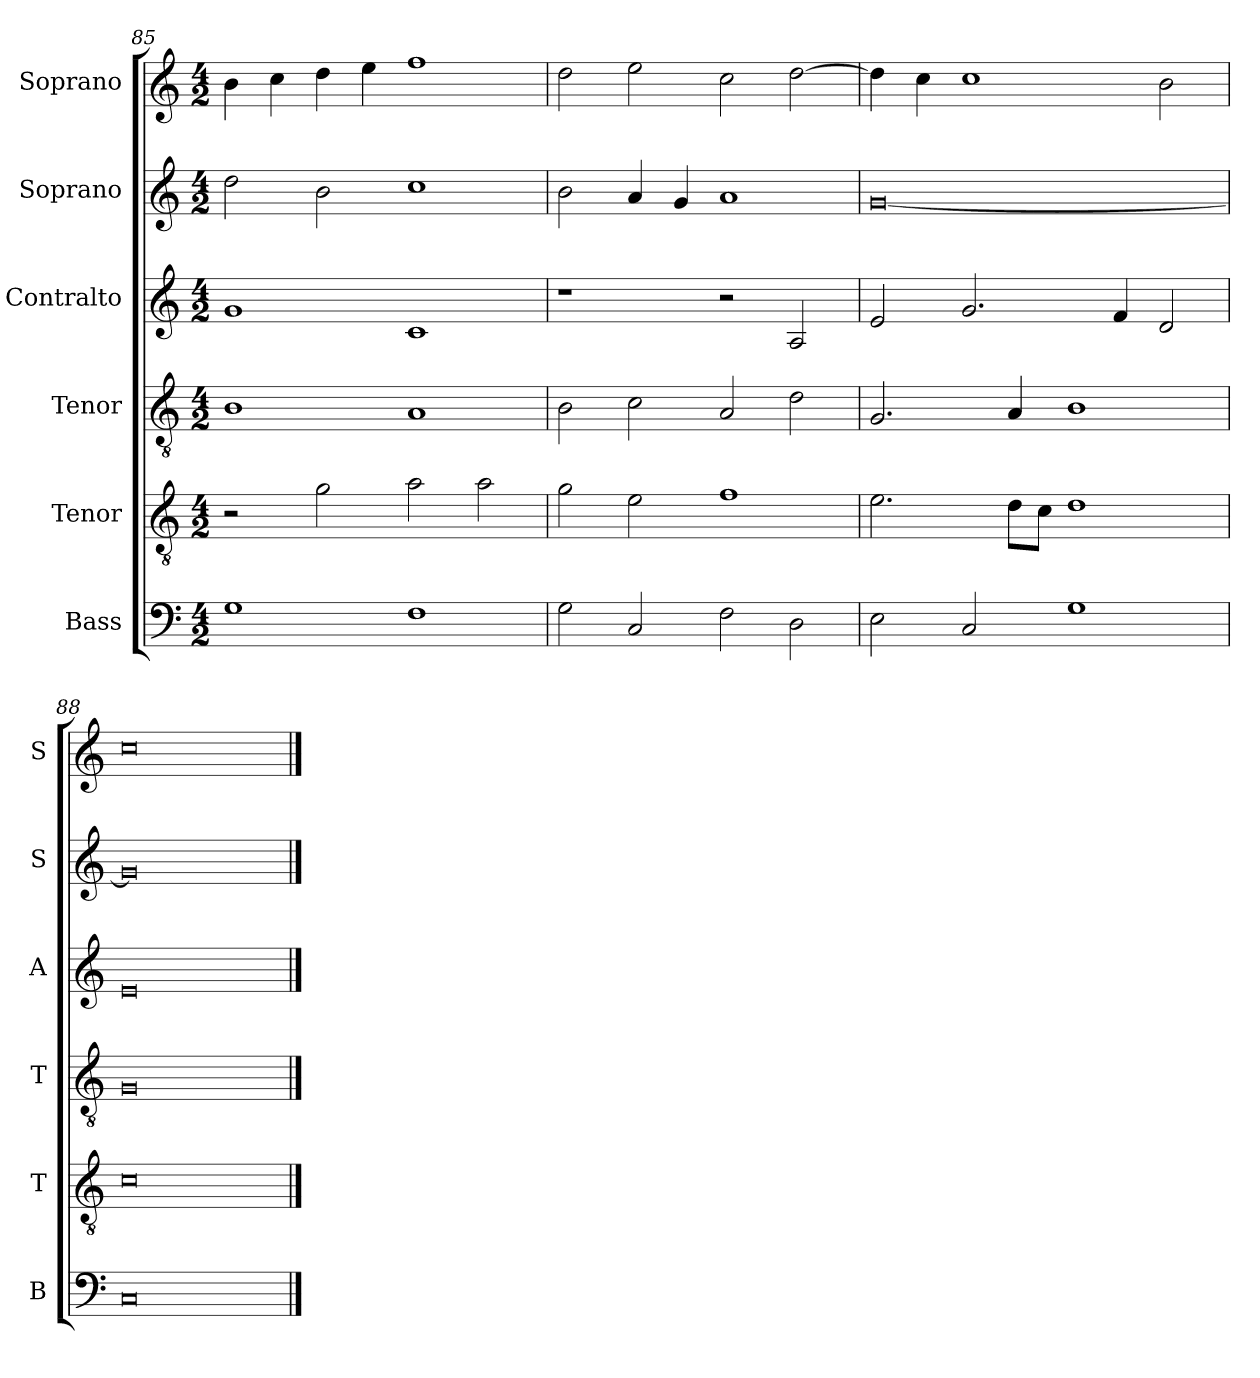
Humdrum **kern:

**kern	**kern	**kern	**kern	**kern	**kern
*part6	*part5	*part4	*part3	*part2	*part1
*staff6	*staff5	*staff4	*staff3	*staff2	*staff1
*I"Bass	*I"Tenor	*I"Tenor	*I"Contralto	*I"Soprano	*I"Soprano
*I'B	*I'T	*I'T	*I'A	*I'S	*I'S
*clefF4	*clefGv2	*clefGv2	*clefG2	*clefG2	*clefG2
*k[]	*k[]	*k[]	*k[]	*k[]	*k[]
*C:ion	*C:ion	*C:ion	*C:ion	*C:ion	*C:ion
*M4/2	*M4/2	*M4/2	*M4/2	*M4/2	*M4/2
=85	=85	=85	=85	=85	=85
1G	2r	1B	1g	2dd	4b
.	.	.	.	.	4cc
.	2g	.	.	2b	4dd
.	.	.	.	.	4ee
1F	2a	1A	1c	1cc	1ff
.	2a	.	.	.	.
=86	=86	=86	=86	=86	=86
2G	2g	2B	1r	2b	2dd
2C	2e	2c	.	4a	2ee
.	.	.	.	4g	.
2F	1f	2A	2r	1a	2cc
2D	.	2d	2A	.	[2dd
=87	=87	=87	=87	=87	=87
2E	2.e	2.G	2e	[0g	4dd]
.	.	.	.	.	4cc
2C	.	.	2.g	.	1cc
.	8d\L	4A	.	.	.
.	8c\J	.	.	.	.
1G	1d	1B	.	.	.
.	.	.	4f	.	.
.	.	.	2d	.	2b
=88	=88	=88	=88	=88	=88
0C	0c	0G	0e	0g]	0cc
==	==	==	==	==	==
*-	*-	*-	*-	*-	*-
